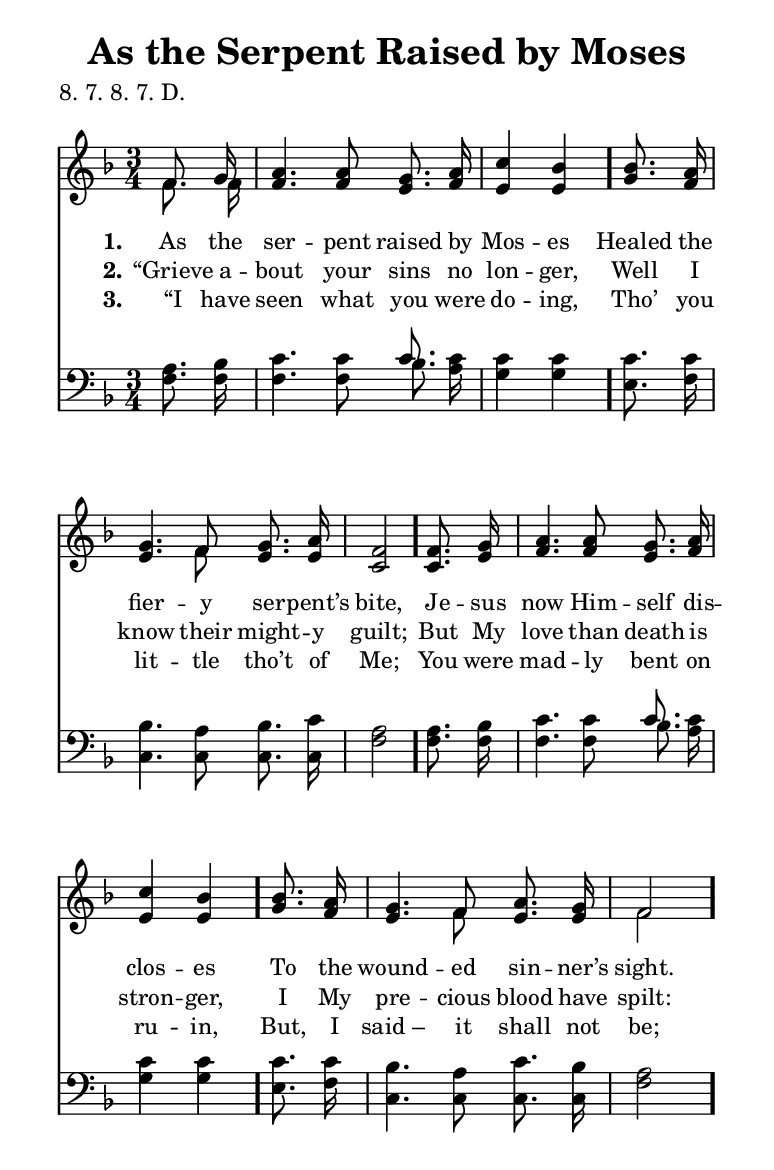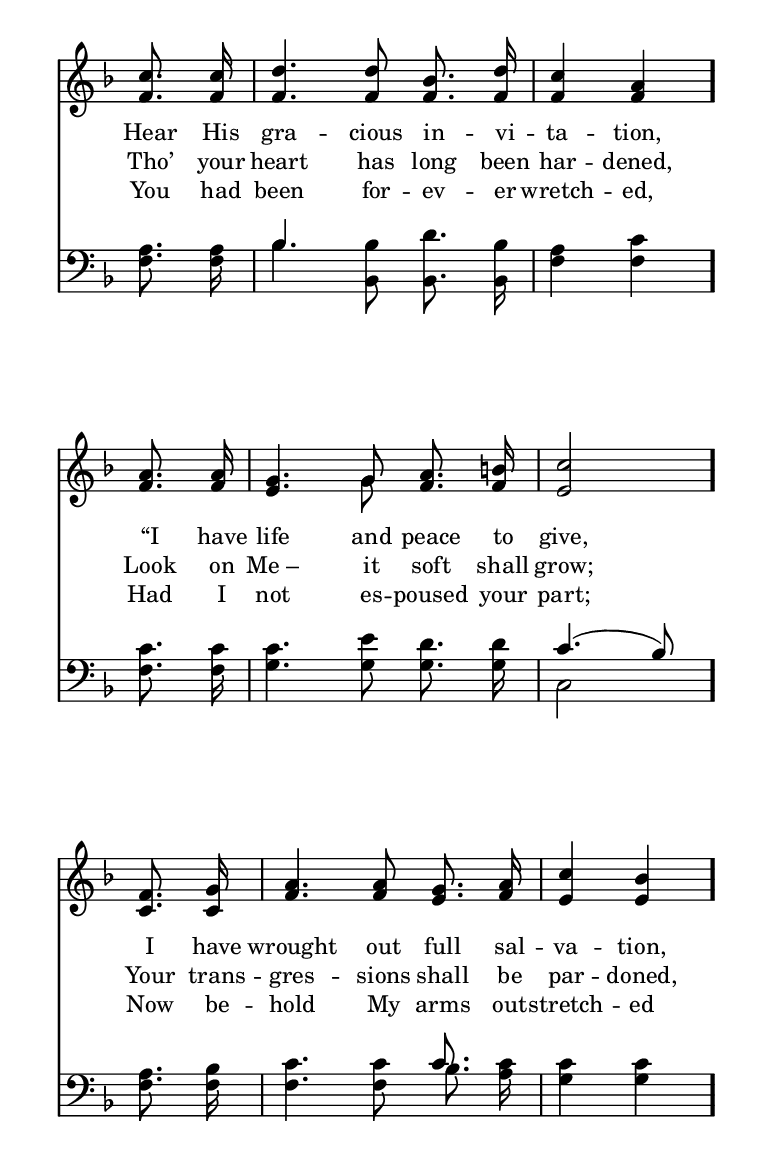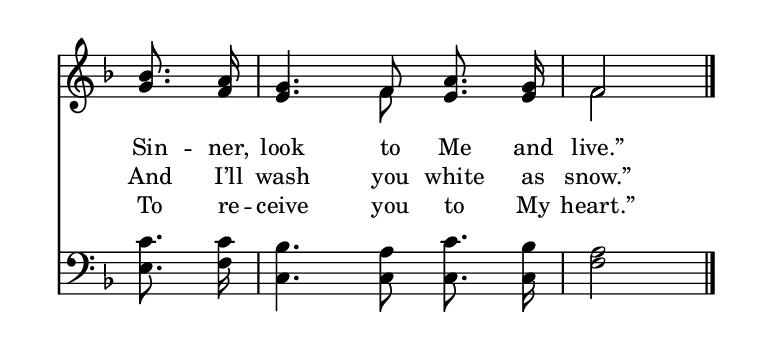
\include "common/global.ily"
\paper {
  \include "common/paper.ily"
}

\header{
  %gospel
  hymnnumber = "2"
  title = "As the Serpent Raised by Moses"
  tunename = "Take the World but Give Me Jesus"
  meter = "8. 7. 8. 7. D."
  poet = ""
  composer = ""
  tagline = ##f
}

pattern = { f8. g16 | a4. a8 g8. a16 | c4 bes bes8. a16 | g4. f8 g8. a16 | f2 }

global = {
  \include "common/overrides.ily"
  \autoBeamOff
  \override Staff.TimeSignature.style = #'numbered \time 3/4
  \once \override Score.MetronomeMark.transparent = ##t
  \tempo 4 = 70
  \key f \major
  \partial 4
}

notesSoprano = {
\global
\relative a' {

  \changePitch \pattern { f g | a a g a | c bes bes a | g f g a | f }
  \changePitch \pattern { f g | a a g a | c bes bes a | g f a g | f }
  \changePitch \pattern { c' c | d d bes d | c a a a | g g a b | c }
  \changePitch \pattern { f, g | a a g a | c bes bes a | g f a g | f }

  \bar "|."

}
}

notesAlto = {
\global
\relative e' {

  \changePitch \pattern { f f | f f e f | e e g f | e f e e | c }
  \changePitch \pattern { c e | f f e f | e e g f | e f e e | f }
  \changePitch \pattern { f f | f f f f | f f f f | e g f f | e }
  \changePitch \pattern { c c | f f e f | e e g f | e f e e | f }

}
}

notesTenor = {
\global
\relative a {

  \changePitch \pattern { a bes | c c c c | c c c c | bes a bes c | a }
  \changePitch \pattern { a bes | c c c c | c c c c | bes a c bes | a }
  \changePitch \pattern { a a | bes bes d bes | a c c c | c e d d | s \insert { c4.( bes8) } } % slur
  \changePitch \pattern { a bes | c c c c | c c c c | bes a c bes | a }

}
}

notesBass = {
\global
\relative a {

  \changePitch \pattern { f f | f f bes a | g g e f | c c c c | f }
  \changePitch \pattern { f f | f f bes a | g g e f | c c c c | f }
  \changePitch \pattern { f f | bes bes, bes bes | f' f f f | g g g g | c, }
  \changePitch \pattern { f f | f f bes a | g g e f | c c c c | f }

}
}

wordsA = \lyricmode {
\set stanza = "1."

  As the ser -- pent raised by Mos -- es \bar "."
  Healed the fier -- y ser -- pent’s bite, \bar "."
  Je -- sus now Him -- self dis -- clos -- es \bar "."
  To the wound -- ed sin -- ner’s sight. \bar "."
  Hear His gra -- cious in -- vi -- ta -- tion, \bar "."
  “I have life and peace to give, \bar "."
  I have wrought out full sal -- va -- tion, \bar "."
  Sin -- ner, look to Me and live.” \bar "."
}

wordsB = \lyricmode {
\set stanza = "2."

  “Grieve a -- bout your sins no lon -- ger,
  Well I know their might -- y guilt;
  But My love than death is stron -- ger,
  I My pre -- cious blood have spilt:
  Tho’ your heart has long been har -- dened,
  Look on Me_– it soft shall grow;
  Your trans -- gres -- sions shall be par -- doned,
  And I’ll wash you white as snow.”
}

wordsC = \lyricmode {
\set stanza = "3."

  “I have seen what you were do -- ing,
  Tho’ you lit -- tle tho’t of Me;
  You were mad -- ly bent on ru -- in,
  But, I said_– it shall not be;
  You had been for -- ev -- er wretch -- ed,
  Had I not es -- poused your part;
  Now be -- hold My arms out -- stretch -- ed
  To re -- ceive you to My heart.”
}


\score {
  \context ChoirStaff <<
    \context Staff = upper <<
      \set Staff.autoBeaming = ##f
      \set ChoirStaff.systemStartDelimiter = #'SystemStartBar
      \set ChoirStaff.printPartCombineTexts = ##f
      \partcombine #'(2 . 9) \notesSoprano \notesAlto
      \context NullVoice = sopranos { \voiceOne << \notesSoprano >> }
      \context Lyrics = one   \lyricsto sopranos \wordsA
      \context Lyrics = two   \lyricsto sopranos \wordsB
      \context Lyrics = three \lyricsto sopranos \wordsC
    >>
    \context Staff = men <<
      \set Staff.autoBeaming = ##f
      \clef bass
      \partcombine #'(2 . 9) \notesTenor \notesBass
    >>
  >>
  \layout {
    \include "common/layout.ily"
  }
  \midi{
    \include "common/midi.ily"
  }
}

\version "2.19.49"  % necessary for upgrading to future LilyPond versions.

